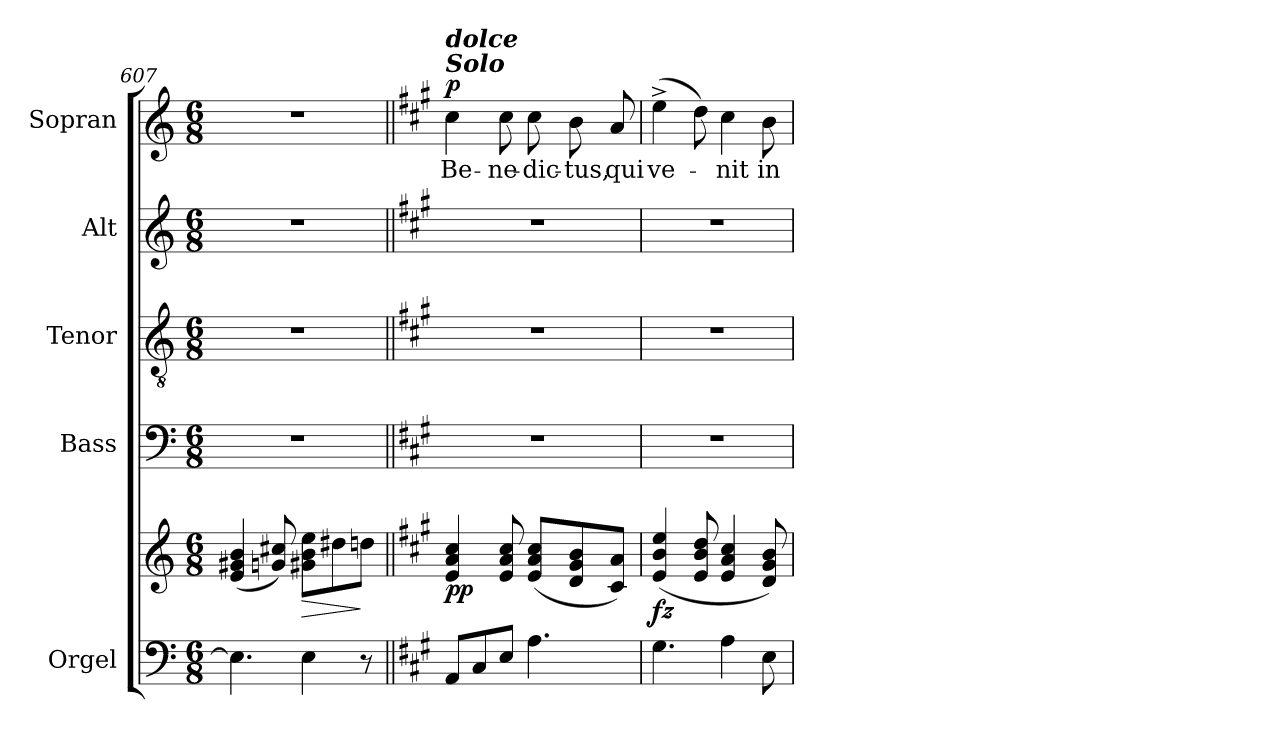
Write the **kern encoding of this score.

**kern	**kern	**dynam	**kern	**kern	**kern	**kern	**text	**dynam
*part5	*part5	*part5	*part4	*part3	*part2	*part1	*part1	*part1
*staff6	*staff5	*staff5/6	*staff4	*staff3	*staff2	*staff1	*staff1	*staff1
*I"Orgel	*	*	*I"Bass	*I"Tenor	*I"Alt	*I"Sopran	*	*
*I'Org.	*	*	*I'B.	*I'T.	*I'A.	*I'S.	*	*
!!LO:LB:g=z
*clefF4	*clefG2	*	*clefF4	*clefGv2	*clefG2	*clefG2	*	*
*k[]	*k[]	*	*k[]	*k[]	*k[]	*k[]	*	*
*C:	*C:	*	*C:	*C:	*C:	*C:	*	*
*M6/8	*M6/8	*	*M6/8	*M6/8	*M6/8	*M6/8	*	*
=607	=607	=607	=607	=607	=607	=607	=607	=607
4.E\]	(<4e/ 4g#X/ 4b/	.	2.r	2.r	2.r	2.r	.	.
.	8gn/ 8cc#X/)	.	.	.	.	.	.	.
!	!	!LO:HP:b	!	!	!	!	!	!
4E\	8g#X\ 8b\ 8ee\L	>	.	.	.	.	.	.
.	8dd#X\	.	.	.	.	.	.	.
8r	8ddn\J	]	.	.	.	.	.	.
=608||	=608||	=608||	=608||	=608||	=608||	=608||	=608||	=608||
*k[f#c#g#]	*k[f#c#g#]	*	*k[f#c#g#]	*k[f#c#g#]	*k[f#c#g#]	*k[f#c#g#]	*	*
*A:	*A:	*	*A:	*A:	*A:	*A:	*	*
!	!	!	!	!	!	!LO:TX:a:Bi:t=Solo	!	!
!	!	!	!	!	!	!LO:TX:a:Bi:t=dolce	!	!
!	!	!LO:DY:b	!	!	!	!	!LO:LY:b	!LO:DY:a
8AA/L	4e/ 4a/ 4cc#/	pp	2.r	2.r	2.r	4cc#\	Be-	p
8C#/	.	.	.	.	.	.	.	.
!	!	!	!	!	!	!	!LO:LY:b	!
8E/J	8e/ 8a/ 8cc#/	.	.	.	.	8cc#\	-ne-	.
!	!	!	!	!	!	!	!LO:LY:b	!
4.A\	(<8e/ 8a/ 8cc#/L	.	.	.	.	8cc#\	-dic-	.
!	!	!	!	!	!	!	!LO:LY:b	!
.	8d/ 8g#/ 8b/	.	.	.	.	8b\	-tus,	.
!	!	!	!	!	!	!	!LO:LY:b	!
.	8c#/ 8a/J)	.	.	.	.	8a/	qui	.
=609	=609	=609	=609	=609	=609	=609	=609	=609
!	!	!LO:DY:b	!	!	!	!	!LO:LY:b	!
4.G#\	(4e/ 4b/ 4ee/	fz	2.r	2.r	2.r	(>4ee^>\	ve-	.
.	8e/ 8b/ 8dd/	.	.	.	.	8dd\)	.	.
!	!	!	!	!	!	!	!LO:LY:b	!
4A\	4e/ 4a/ 4cc#/	.	.	.	.	4cc#\	-nit	.
!	!	!	!	!	!	!	!LO:LY:b	!
8E\	8d/ 8g#/ 8b/)	.	.	.	.	8b\	in	.
=	=	=	=	=	=	=	=	=
*-	*-	*-	*-	*-	*-	*-	*-	*-
